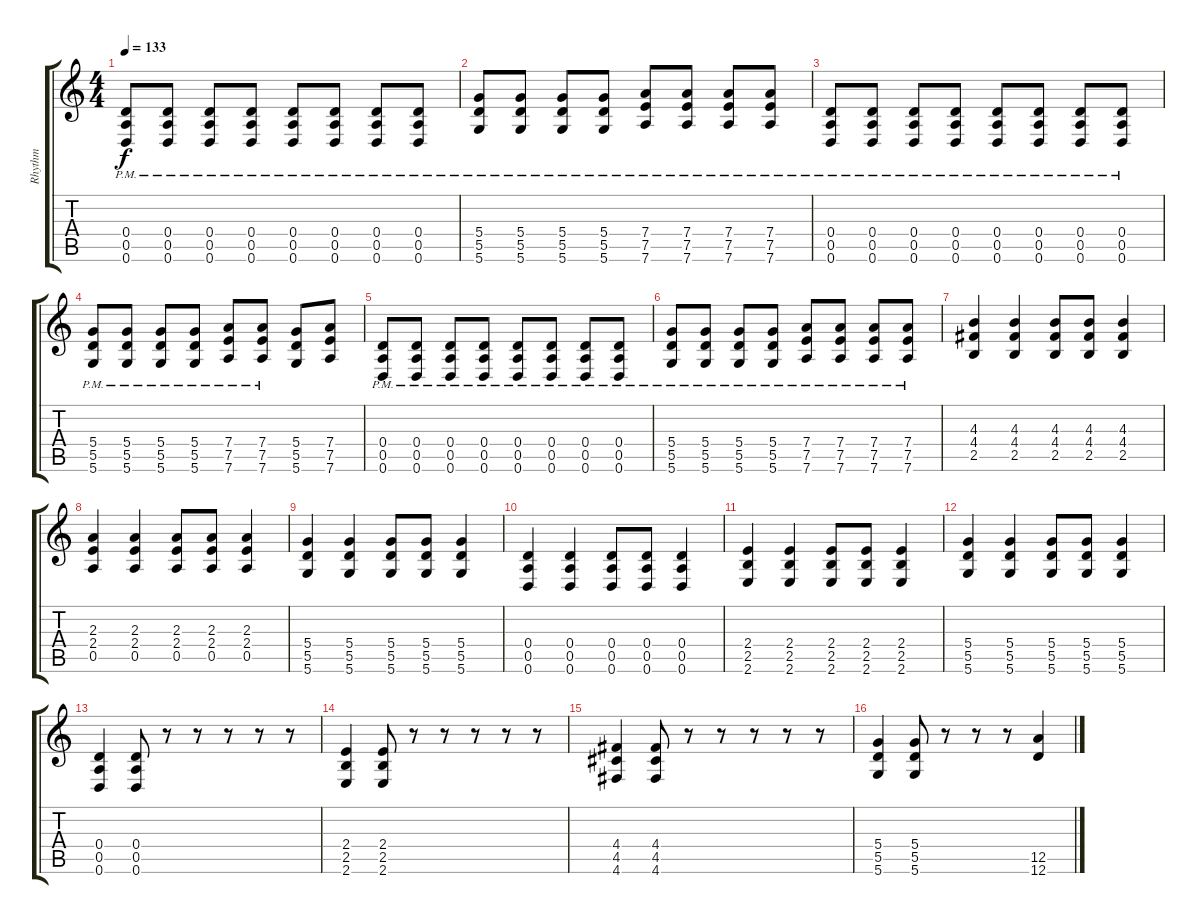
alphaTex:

\track ("Rhythm" "Rhythm") {instrument distortionguitar}
\staff {score tabs}
\tuning (E4 B3 G3 D3 A2 D2) {hide}
\ts (4 4)
\tempo 133
\clef g2
\ks c
(0.4{pm} 0.5{pm} 0.6{pm}).8{dy f} (0.4{pm} 0.5{pm} 0.6{pm}).8 (0.4{pm} 0.5{pm} 0.6{pm}).8 (0.4{pm} 0.5{pm} 0.6{pm}).8 (0.4{pm} 0.5{pm} 0.6{pm}).8 (0.4{pm} 0.5{pm} 0.6{pm}).8 (0.4{pm} 0.5{pm} 0.6{pm}).8 (0.4{pm} 0.5{pm} 0.6{pm}).8 |
(5.4{pm} 5.5{pm} 5.6{pm}).8 (5.4{pm} 5.5{pm} 5.6{pm}).8 (5.4{pm} 5.5{pm} 5.6{pm}).8 (5.4{pm} 5.5{pm} 5.6{pm}).8 (7.4{pm} 7.5{pm} 7.6{pm}).8 (7.4{pm} 7.5{pm} 7.6{pm}).8 (7.4{pm} 7.5{pm} 7.6{pm}).8 (7.4{pm} 7.5{pm} 7.6{pm}).8 |
(0.4{pm} 0.5{pm} 0.6{pm}).8 (0.4{pm} 0.5{pm} 0.6{pm}).8 (0.4{pm} 0.5{pm} 0.6{pm}).8 (0.4{pm} 0.5{pm} 0.6{pm}).8 (0.4{pm} 0.5{pm} 0.6{pm}).8 (0.4{pm} 0.5{pm} 0.6{pm}).8 (0.4{pm} 0.5{pm} 0.6{pm}).8 (0.4{pm} 0.5{pm} 0.6{pm}).8 |
(5.4{pm} 5.5{pm} 5.6{pm}).8 (5.4{pm} 5.5{pm} 5.6{pm}).8 (5.4{pm} 5.5{pm} 5.6{pm}).8 (5.4{pm} 5.5{pm} 5.6{pm}).8 (7.4{pm} 7.5{pm} 7.6{pm}).8 (7.4{pm} 7.5{pm} 7.6{pm}).8 (5.4 5.5 5.6).8 (7.4 7.5 7.6).8 |
(0.4{pm} 0.5{pm} 0.6{pm}).8 (0.4{pm} 0.5{pm} 0.6{pm}).8 (0.4{pm} 0.5{pm} 0.6{pm}).8 (0.4{pm} 0.5{pm} 0.6{pm}).8 (0.4{pm} 0.5{pm} 0.6{pm}).8 (0.4{pm} 0.5{pm} 0.6{pm}).8 (0.4{pm} 0.5{pm} 0.6{pm}).8 (0.4{pm} 0.5{pm} 0.6{pm}).8 |
(5.4{pm} 5.5{pm} 5.6{pm}).8 (5.4{pm} 5.5{pm} 5.6{pm}).8 (5.4{pm} 5.5{pm} 5.6{pm}).8 (5.4{pm} 5.5{pm} 5.6{pm}).8 (7.4{pm} 7.5{pm} 7.6{pm}).8 (7.4{pm} 7.5{pm} 7.6{pm}).8 (7.4{pm} 7.5{pm} 7.6{pm}).8 (7.4{pm} 7.5{pm} 7.6{pm}).8 |
(4.3 4.4 2.5).4 (4.3 4.4 2.5).4 (4.3 4.4 2.5).8 (4.3 4.4 2.5).8 (4.3 4.4 2.5).4 |
(2.3 2.4 0.5).4 (2.3 2.4 0.5).4 (2.3 2.4 0.5).8 (2.3 2.4 0.5).8 (2.3 2.4 0.5).4 |
(5.4 5.5 5.6).4 (5.4 5.5 5.6).4 (5.4 5.5 5.6).8 (5.4 5.5 5.6).8 (5.4 5.5 5.6).4 |
(0.4 0.5 0.6).4 (0.4 0.5 0.6).4 (0.4 0.5 0.6).8 (0.4 0.5 0.6).8 (0.4 0.5 0.6).4 |
(2.4 2.5 2.6).4 (2.4 2.5 2.6).4 (2.4 2.5 2.6).8 (2.4 2.5 2.6).8 (2.4 2.5 2.6).4 |
(5.4 5.5 5.6).4 (5.4 5.5 5.6).4 (5.4 5.5 5.6).8 (5.4 5.5 5.6).8 (5.4 5.5 5.6).4 |
(0.4 0.5 0.6).4 (0.4 0.5 0.6).8 r.8 r.8 r.8 r.8 r.8 |
(2.4 2.5 2.6).4 (2.4 2.5 2.6).8 r.8 r.8 r.8 r.8 r.8 |
(4.4 4.5 4.6).4 (4.4 4.5 4.6).8 r.8 r.8 r.8 r.8 r.8 |
(5.4 5.5 5.6).4 (5.4 5.5 5.6).8 r.8 r.8 r.8 (12.5{ss} 12.6{ss}).4
